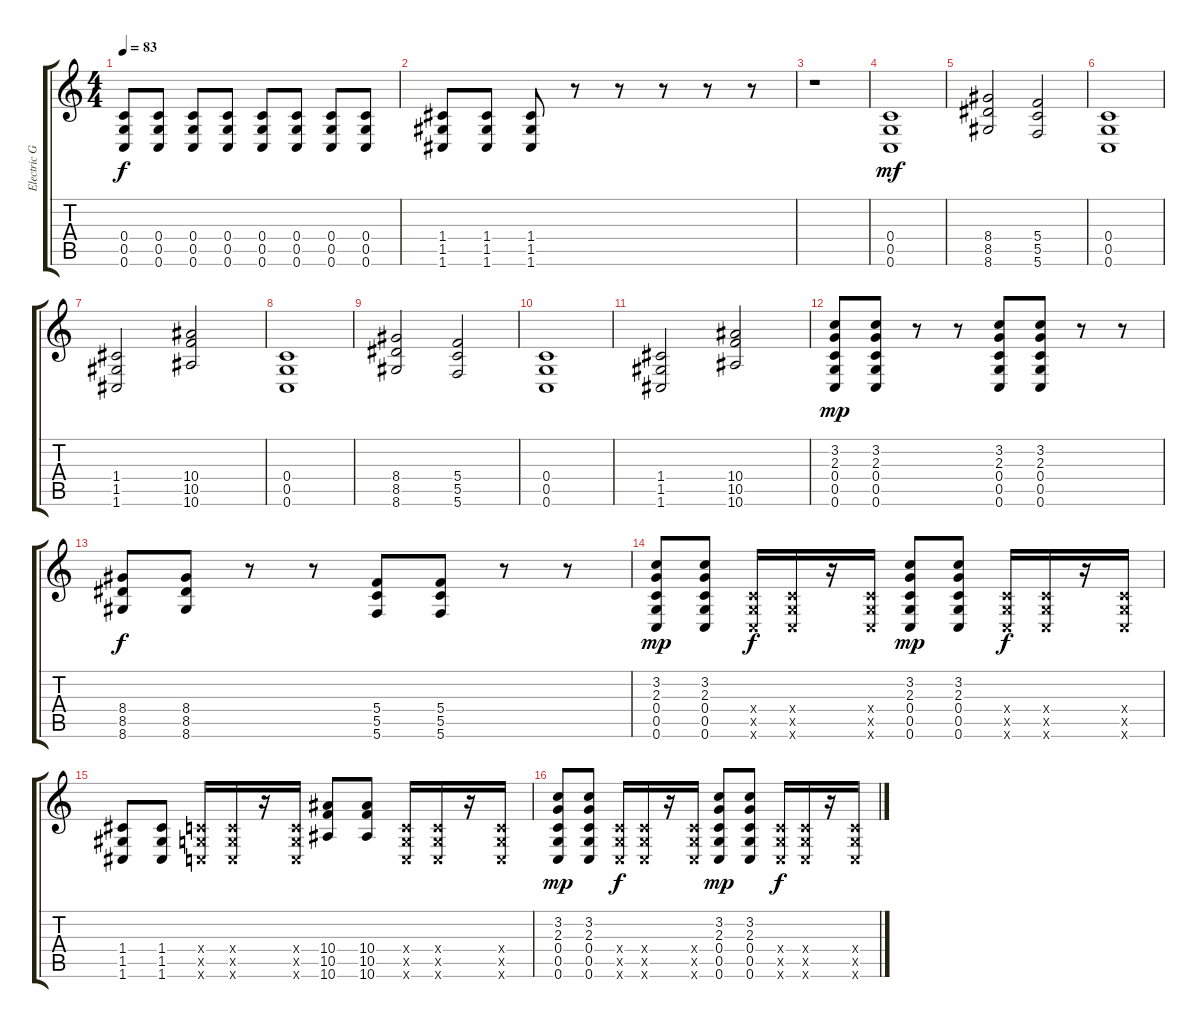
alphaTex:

\track ("Electric Guitar 1" "Electric G") {instrument overdrivenguitar}
\staff {score tabs}
\tuning (D4 A3 F3 C3 G2 C2) {hide}
\ts (4 4)
\tempo 83
\clef g2
\ks c
(0.4 0.5 0.6).8{dy f volume 12} (0.4 0.5 0.6).8{volume 16} (0.4 0.5 0.6).8 (0.4 0.5 0.6).8 (0.4 0.5 0.6).8 (0.4 0.5 0.6).8 (0.4 0.5 0.6).8 (0.4 0.5 0.6).8 |
(1.4 1.5 1.6).8 (1.4 1.5 1.6).8 (1.4 1.5 1.6).8 r.8 r.8 r.8 r.8 r.8 |
r.1 |
(0.4 0.5 0.6).1{dy mf volume 16 instrument overdrivenguitar} |
(8.4 8.5 8.6).2 (5.4 5.5 5.6).2 |
(0.4 0.5 0.6).1 |
(1.4 1.5 1.6).2 (10.4 10.5 10.6).2 |
(0.4 0.5 0.6).1{volume 16 instrument overdrivenguitar} |
(8.4 8.5 8.6).2 (5.4 5.5 5.6).2 |
(0.4 0.5 0.6).1 |
(1.4 1.5 1.6).2 (10.4 10.5 10.6).2 |
(3.2 2.3 0.4 0.5 0.6).8{dy mp} (3.2 2.3 0.4 0.5 0.6).8 r.8 r.8 (3.2 2.3 0.4 0.5 0.6).8 (3.2 2.3 0.4 0.5 0.6).8 r.8 r.8 |
(8.4 8.5 8.6).8{dy f} (8.4 8.5 8.6).8 r.8 r.8 (5.4 5.5 5.6).8 (5.4 5.5 5.6).8 r.8 r.8 |
(3.2 2.3 0.4 0.5 0.6).8{dy mp} (3.2 2.3 0.4 0.5 0.6).8 (0.4{x} 0.5{x} 0.6{x}).16{dy f} (0.4{x} 0.5{x} 0.6{x}).16 r.16 (0.4{x} 0.5{x} 0.6{x}).16 (3.2 2.3 0.4 0.5 0.6).8{dy mp} (3.2 2.3 0.4 0.5 0.6).8 (0.4{x} 0.5{x} 0.6{x}).16{dy f} (0.4{x} 0.5{x} 0.6{x}).16 r.16 (0.4{x} 0.5{x} 0.6{x}).16 |
(1.4 1.5 1.6).8 (1.4 1.5 1.6).8 (0.4{x} 0.5{x} 0.6{x}).16 (0.4{x} 0.5{x} 0.6{x}).16 r.16 (0.4{x} 0.5{x} 0.6{x}).16 (10.4 10.5 10.6).8 (10.4 10.5 10.6).8 (0.4{x} 0.5{x} 0.6{x}).16 (0.4{x} 0.5{x} 0.6{x}).16 r.16 (0.4{x} 0.5{x} 0.6{x}).16 |
(3.2 2.3 0.4 0.5 0.6).8{dy mp} (3.2 2.3 0.4 0.5 0.6).8 (0.4{x} 0.5{x} 0.6{x}).16{dy f} (0.4{x} 0.5{x} 0.6{x}).16 r.16 (0.4{x} 0.5{x} 0.6{x}).16 (3.2 2.3 0.4 0.5 0.6).8{dy mp} (3.2 2.3 0.4 0.5 0.6).8 (0.4{x} 0.5{x} 0.6{x}).16{dy f} (0.4{x} 0.5{x} 0.6{x}).16 r.16 (0.4{x} 0.5{x} 0.6{x}).16
